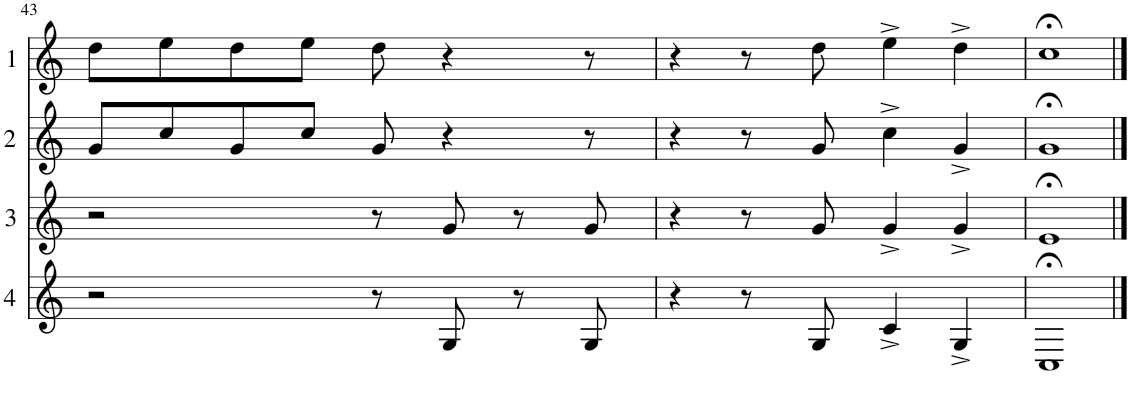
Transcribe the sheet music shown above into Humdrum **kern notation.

**kern	**kern	**kern	**kern
*part4	*part3	*part2	*part1
*staff4	*staff3	*staff2	*staff1
*I"Cor 4	*I"Cor 3	*I"Cor 2	*I"Cor 1
!!LO:PB:g=z
*clefG2	*clefG2	*clefG2	*clefG2
*Trd4c7	*Trd4c7	*Trd4c7	*Trd4c7
*k[]	*k[]	*k[]	*k[]
*M4/4	*M4/4	*M4/4	*M4/4
=43	=43	=43	=43
2r	2r	8g/L	8dd\L
.	.	8cc/	8ee\
.	.	8g/	8dd\
.	.	8cc/J	8ee\J
8r	8r	8g/	8dd\
8G/	8g/	4r	4r
8r	8r	.	.
8G/	8g/	8r	8r
=44	=44	=44	=44
4r	4r	4r	4r
8r	8r	8r	8r
8G/	8g/	8g/	8dd\
4c^/	4g^/	4cc^\	4ee^\
4G^/	4g^/	4g^/	4dd^\
=45	=45	=45	=45
1C;<	1e;<	1g;<	1cc;<
==	==	==	==
*-	*-	*-	*-
